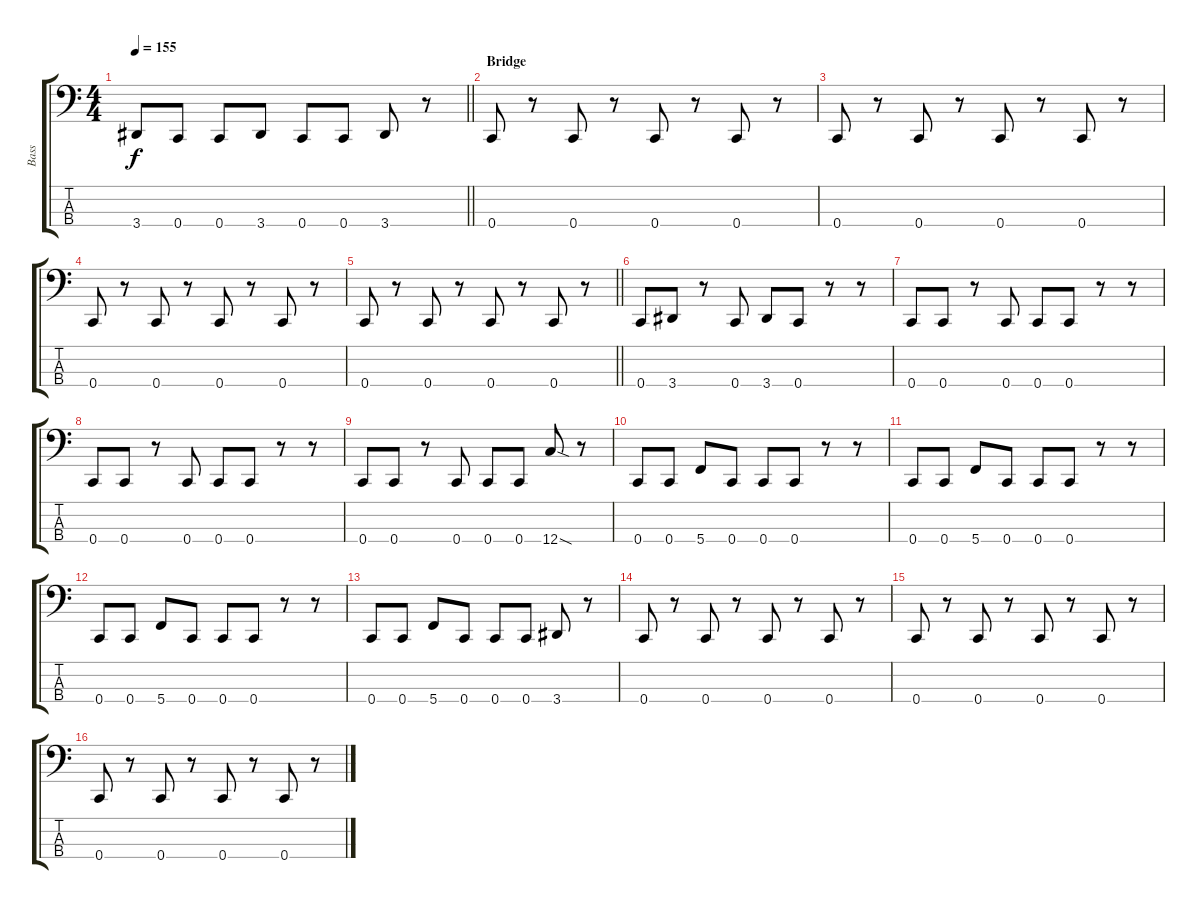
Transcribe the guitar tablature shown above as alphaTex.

\track ("Bass" "Bass") {instrument electricbasspick}
\staff {score tabs}
\tuning (Eb2 Bb1 F1 C1) {hide}
\ts (4 4)
\tempo 155
\clef f4
\barLineRight lightlight
\ks c
3.4.8{dy f} 0.4.8 0.4.8 3.4.8 0.4.8 0.4.8 3.4.8 r.8 |
\section ("" "Bridge")
0.4.8 r.8 0.4.8 r.8 0.4.8 r.8 0.4.8 r.8 |
0.4.8 r.8 0.4.8 r.8 0.4.8 r.8 0.4.8 r.8 |
0.4.8 r.8 0.4.8 r.8 0.4.8 r.8 0.4.8 r.8 |
\barLineRight lightlight
0.4.8 r.8 0.4.8 r.8 0.4.8 r.8 0.4.8 r.8 |
0.4.8 3.4.8 r.8 0.4.8 3.4.8 0.4.8 r.8 r.8 |
0.4.8 0.4.8 r.8 0.4.8 0.4.8 0.4.8 r.8 r.8 |
0.4.8 0.4.8 r.8 0.4.8 0.4.8 0.4.8 r.8 r.8 |
0.4.8 0.4.8 r.8 0.4.8 0.4.8 0.4.8 12.4{sod}.8 r.8 |
0.4.8 0.4.8 5.4.8 0.4.8 0.4.8 0.4.8 r.8 r.8 |
0.4.8 0.4.8 5.4.8 0.4.8 0.4.8 0.4.8 r.8 r.8 |
0.4.8 0.4.8 5.4.8 0.4.8 0.4.8 0.4.8 r.8 r.8 |
0.4.8 0.4.8 5.4.8 0.4.8 0.4.8 0.4.8 3.4.8 r.8 |
0.4.8 r.8 0.4.8 r.8 0.4.8 r.8 0.4.8 r.8 |
0.4.8 r.8 0.4.8 r.8 0.4.8 r.8 0.4.8 r.8 |
0.4.8 r.8 0.4.8 r.8 0.4.8 r.8 0.4.8 r.8
